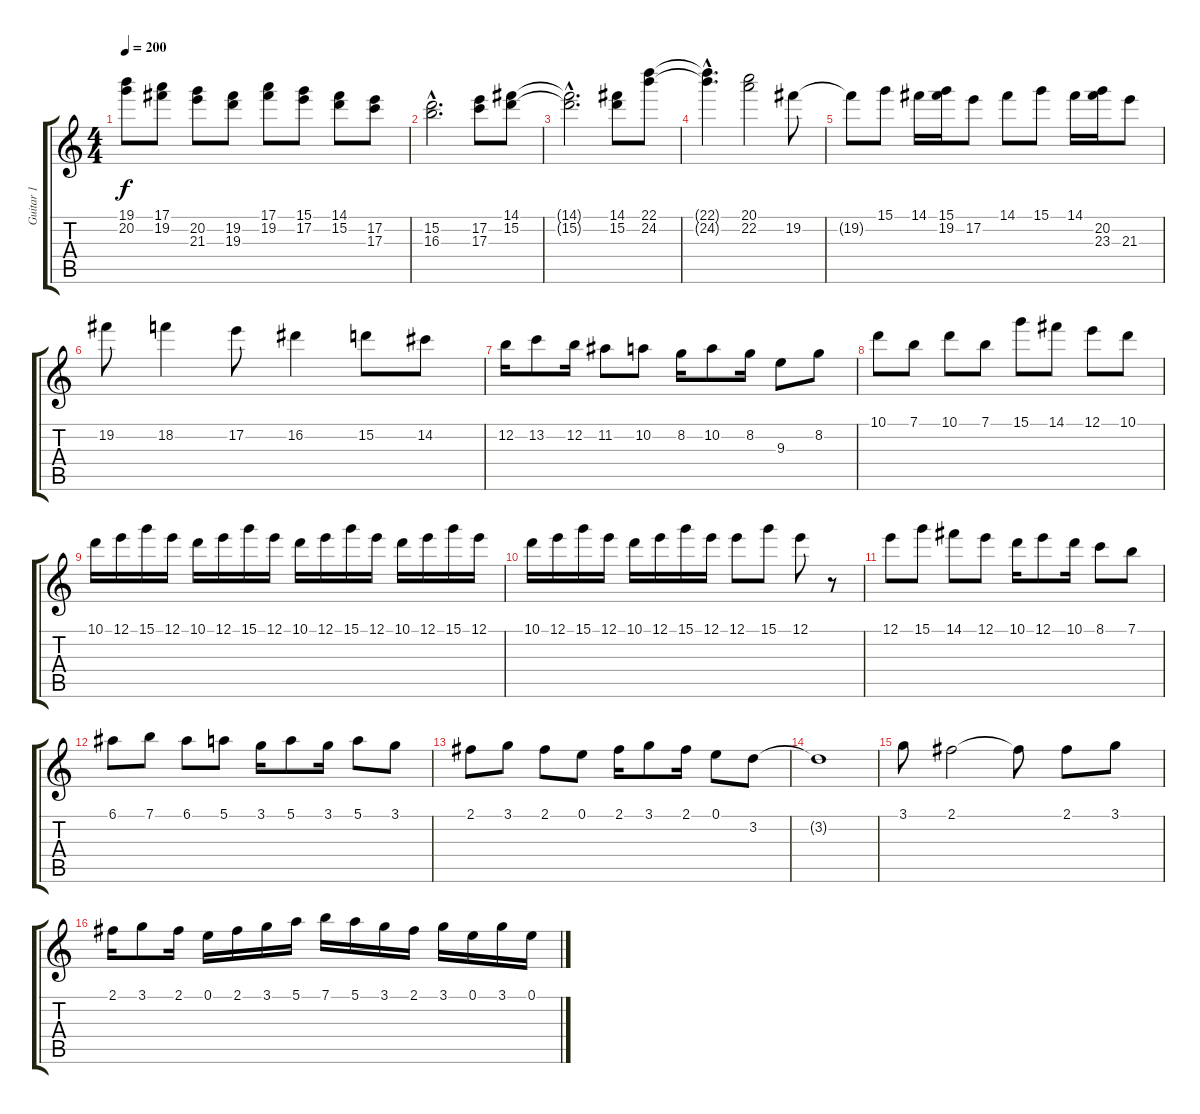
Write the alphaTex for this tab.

\track ("Guitar 1" "Guitar 1") {instrument distortionguitar}
\staff {score tabs}
\tuning (E4 B3 G3 D3 A2 E2) {hide}
\ts (4 4)
\tempo 200
\clef g2
\ks c
(19.1 20.2).8{dy f} (17.1 19.2).8 (20.2 21.3).8 (19.2 19.3).8 (17.1 19.2).8 (15.1 17.2).8 (14.1 15.2).8 (17.2 17.3).8 |
(15.2{hac} 16.3{hac}).2{d} (17.2 17.3).8 (14.1 15.2).8 |
(14.1{hac t} 15.2{hac t}).2{d} (14.1 15.2).8 (22.1 24.2).8 |
(22.1{hac t} 24.2{hac t}).4{d} (20.1 22.2).2 19.2.8 |
19.2{t}.8 15.1.8 14.1.16 (15.1 19.2).16 17.2.8 14.1.8 15.1.8 14.1.16 (20.2 23.3).16 21.3.8 |
19.2.8 18.2.4 17.2.8 16.2.4 15.2.8 14.2.8 |
12.2.16 13.2.8 12.2.16 11.2.8 10.2.8 8.2.16 10.2.8 8.2.16 9.3.8 8.2.8 |
10.1.8 7.1.8 10.1.8 7.1.8 15.1.8 14.1.8 12.1.8 10.1.8 |
10.1.16 12.1.16 15.1.16 12.1.16 10.1.16 12.1.16 15.1.16 12.1.16 10.1.16 12.1.16 15.1.16 12.1.16 10.1.16 12.1.16 15.1.16 12.1.16 |
10.1.16 12.1.16 15.1.16 12.1.16 10.1.16 12.1.16 15.1.16 12.1.16 12.1.8 15.1.8 12.1.8 r.8 |
12.1.8 15.1.8 14.1.8 12.1.8 10.1.16 12.1.8 10.1.16 8.1.8 7.1.8 |
6.1.8 7.1.8 6.1.8 5.1.8 3.1.16 5.1.8 3.1.16 5.1.8 3.1.8 |
2.1.8 3.1.8 2.1.8 0.1.8 2.1.16 3.1.8 2.1.16 0.1.8 3.2.8 |
3.2{t}.1 |
3.1.8 2.1.2 2.1{t}.8 2.1.8 3.1.8 |
2.1.16 3.1.8 2.1.16 0.1.16 2.1.16 3.1.16 5.1.16 7.1.16 5.1.16 3.1.16 2.1.16 3.1.16 0.1.16 3.1.16 0.1.16
